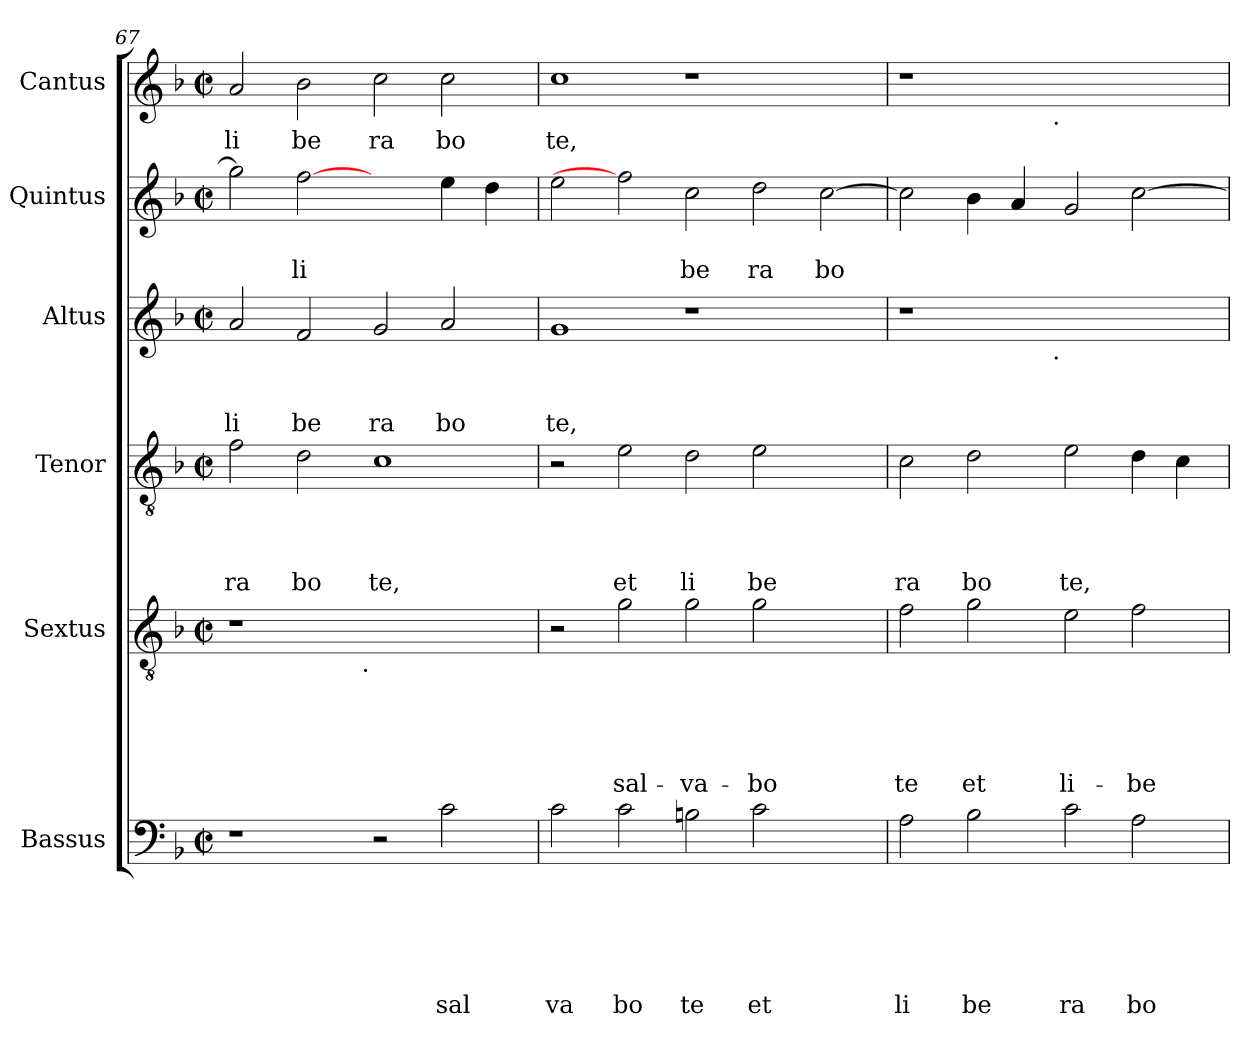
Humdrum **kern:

**kern	**text	**text	**text	**text	**text	**text	**kern	**text	**text	**text	**text	**text	**kern	**text	**text	**text	**text	**kern	**text	**text	**text	**kern	**text	**text	**kern	**text
*part6	*part6	*part6	*part6	*part6	*part6	*part6	*part5	*part5	*part5	*part5	*part5	*part5	*part4	*part4	*part4	*part4	*part4	*part3	*part3	*part3	*part3	*part2	*part2	*part2	*part1	*part1
*staff6	*staff6	*staff6	*staff6	*staff6	*staff6	*staff6	*staff5	*staff5	*staff5	*staff5	*staff5	*staff5	*staff4	*staff4	*staff4	*staff4	*staff4	*staff3	*staff3	*staff3	*staff3	*staff2	*staff2	*staff2	*staff1	*staff1
*I"Bassus	*	*	*	*	*	*	*I"Sextus	*	*	*	*	*	*I"Tenor	*	*	*	*	*I"Altus	*	*	*	*I"Quintus	*	*	*I"Cantus	*
*clefF4	*	*	*	*	*	*	*clefGv2	*	*	*	*	*	*clefGv2	*	*	*	*	*clefG2	*	*	*	*clefG2	*	*	*clefG2	*
*k[b-]	*	*	*	*	*	*	*k[b-]	*	*	*	*	*	*k[b-]	*	*	*	*	*k[b-]	*	*	*	*k[b-]	*	*	*k[b-]	*
*F:	*	*	*	*	*	*	*F:	*	*	*	*	*	*F:	*	*	*	*	*F:	*	*	*	*F:	*	*	*F:	*
*M2/2	*	*	*	*	*	*	*M2/2	*	*	*	*	*	*M2/2	*	*	*	*	*M2/2	*	*	*	*M2/2	*	*	*M2/2	*
*met(c|)	*	*	*	*	*	*	*met(c|)	*	*	*	*	*	*met(c|)	*	*	*	*	*met(c|)	*	*	*	*met(c|)	*	*	*met(c|)	*
=67	=67	=67	=67	=67	=67	=67	=67	=67	=67	=67	=67	=67	=67	=67	=67	=67	=67	=67	=67	=67	=67	=67	=67	=67	=67	=67
!	!	!	!	!	!	!	!	!	!	!	!	!	!	!	!	!	!LO:LY:b	!	!	!	!LO:LY:b	!	!	!	!	!LO:LY:b
*	*	*	*	*	*	*	*^	*	*	*	*	*	*	*	*	*	*	*	*	*	*	*	*	*	*	*
1r	.	.	.	.	.	.	1r	2ryy	.	.	.	.	.	2f\	.	.	.	ra	2a/	.	.	li	2gg\]	.	.	2a/	li
!	!	!	!	!	!	!	!	!	!	!	!	!	!	!	!	!	!	!LO:LY:b	!	!	!	!LO:LY:b	!	!	!LO:LY:b	!	!LO:LY:b
.	.	.	.	.	.	.	.	4...ryy	.	.	.	.	.	2d\	.	.	.	bo	2f/	.	.	be	[2ff	.	li	2b-\	be
!	!	!	!	!	!	!	!	!LO:TX:b:t=.	!	!	!	!	!	!	!	!	!	!	!	!	!	!	!	!	!	!	!
.	.	.	.	.	.	.	.	1ryy	.	.	.	.	.	.	.	.	.	.	.	.	.	.	.	.	.	.	.
!	!	!	!	!	!	!	!	!	!	!	!	!	!	!	!	!	!	!LO:LY:b	!	!	!	!LO:LY:b	!	!	!	!	!LO:LY:b
2r	.	.	.	.	.	.	1ryy	.	.	.	.	.	.	1c	.	.	.	te,	2g/	.	.	ra	2ryy	.	.	2cc\	ra
!	!	!	!	!	!	!LO:LY:b	!	!	!	!	!	!	!	!	!	!	!	!	!	!	!	!LO:LY:b	!	!	!	!	!LO:LY:b
2c\	.	.	.	.	.	sal	.	.	.	.	.	.	.	.	.	.	.	.	2a/	.	.	bo	4ee\	.	.	2cc\	bo
.	.	.	.	.	.	.	.	.	.	.	.	.	.	.	.	.	.	.	.	.	.	.	4dd\	.	.	.	.
.	.	.	.	.	.	.	.	32ryy	.	.	.	.	.	.	.	.	.	.	.	.	.	.	.	.	.	.	.
=68	=68	=68	=68	=68	=68	=68	=68	=68	=68	=68	=68	=68	=68	=68	=68	=68	=68	=68	=68	=68	=68	=68	=68	=68	=68	=68	=68
!	!	!	!	!	!	!LO:LY:b	!	!	!	!	!	!	!	!	!	!	!	!	!	!	!	!LO:LY:b	!	!	!	!	!LO:LY:b
*	*	*	*	*	*	*	*v	*v	*	*	*	*	*	*	*	*	*	*	*	*	*	*	*	*	*	*	*
2c\	.	.	.	.	.	va	2r	.	.	.	.	.	2r	.	.	.	.	1g	.	.	te,	2ee\	.	.	1cc	te,
!	!	!	!	!	!	!LO:LY:b	!	!	!	!	!	!LO:LY:b	!	!	!	!	!LO:LY:b	!	!	!	!	!	!	!	!	!
2c\	.	.	.	.	.	bo	2g\	.	.	.	.	sal-	2e\	.	.	.	et	.	.	.	.	2ff]	.	.	.	.
!	!	!	!	!	!	!LO:LY:b	!	!	!	!	!	!LO:LY:b	!	!	!	!	!LO:LY:b	!	!	!	!	!	!	!LO:LY:b	!	!
2Bn\	.	.	.	.	.	te	2g\	.	.	.	.	-va-	2d\	.	.	.	li	1r	.	.	.	2cc\	.	be	1r	.
!	!	!	!	!	!	!LO:LY:b	!	!	!	!	!	!LO:LY:b	!	!	!	!	!LO:LY:b	!	!	!	!	!	!	!LO:LY:b	!	!
2c\	.	.	.	.	.	et	2g\	.	.	.	.	-bo	2e\	.	.	.	be	.	.	.	.	2dd\	.	ra	.	.
!	!	!	!	!	!	!	!	!	!	!	!	!	!	!	!	!	!	!	!	!	!	!	!	!LO:LY:b	!	!
2ryy	.	.	.	.	.	.	2ryy	.	.	.	.	.	2ryy	.	.	.	.	2ryy	.	.	.	[<2cc\	.	bo	2ryy	.
!!LO:LB:g=z
=69	=69	=69	=69	=69	=69	=69	=69	=69	=69	=69	=69	=69	=69	=69	=69	=69	=69	=69	=69	=69	=69	=69	=69	=69	=69	=69
!	!	!	!	!	!	!LO:LY:b	!	!	!	!	!	!LO:LY:b	!	!	!	!	!LO:LY:b	!	!	!	!	!	!	!	!	!
*	*	*	*	*	*	*	*	*	*	*	*	*	*	*	*	*	*	*^	*	*	*	*	*	*	*^	*
2A\	.	.	.	.	.	li	2f\	.	.	.	.	te	2c\	.	.	.	ra	1r	2ryy	.	.	.	2cc\]	.	.	1r	2ryy	.
!	!	!	!	!	!	!LO:LY:b	!	!	!	!	!	!LO:LY:b	!	!	!	!	!LO:LY:b	!	!	!	!	!	!	!	!	!	!	!
2B-\	.	.	.	.	.	be	2g\	.	.	.	.	et	2d\	.	.	.	bo	.	4...ryy	.	.	.	4b-\	.	.	.	4...ryy	.
.	.	.	.	.	.	.	.	.	.	.	.	.	.	.	.	.	.	.	.	.	.	.	4a/	.	.	.	.	.
!	!	!	!	!	!	!	!	!	!	!	!	!	!	!	!	!	!	!	!	!	!	!	!	!	!	!	!LO:TX:b:t=.	!
!	!	!	!	!	!	!	!	!	!	!	!	!	!	!	!	!	!	!	!LO:TX:b:t=.	!	!	!	!	!	!	!	!	!
.	.	.	.	.	.	.	.	.	.	.	.	.	.	.	.	.	.	.	1ryy	.	.	.	.	.	.	.	1ryy	.
!	!	!	!	!	!	!LO:LY:b	!	!	!	!	!	!LO:LY:b	!	!	!	!	!LO:LY:b	!	!	!	!	!	!	!	!	!	!	!
2c\	.	.	.	.	.	ra	2e\	.	.	.	.	li-	2e\	.	.	.	te,	1ryy	.	.	.	.	2g/	.	.	1ryy	.	.
!	!	!	!	!	!	!LO:LY:b	!	!	!	!	!	!LO:LY:b	!	!	!	!	!	!	!	!	!	!	!	!	!	!	!	!
2A\	.	.	.	.	.	bo	2f\	.	.	.	.	-be-	4d\	.	.	.	.	.	.	.	.	.	[>2cc\	.	.	.	.	.
.	.	.	.	.	.	.	.	.	.	.	.	.	4c\	.	.	.	.	.	.	.	.	.	.	.	.	.	.	.
.	.	.	.	.	.	.	.	.	.	.	.	.	.	.	.	.	.	.	32ryy	.	.	.	.	.	.	.	32ryy	.
*	*	*	*	*	*	*	*	*	*	*	*	*	*	*	*	*	*	*v	*v	*	*	*	*	*	*	*v	*v	*
=	=	=	=	=	=	=	=	=	=	=	=	=	=	=	=	=	=	=	=	=	=	=	=	=	=	=
*-	*-	*-	*-	*-	*-	*-	*-	*-	*-	*-	*-	*-	*-	*-	*-	*-	*-	*-	*-	*-	*-	*-	*-	*-	*-	*-
